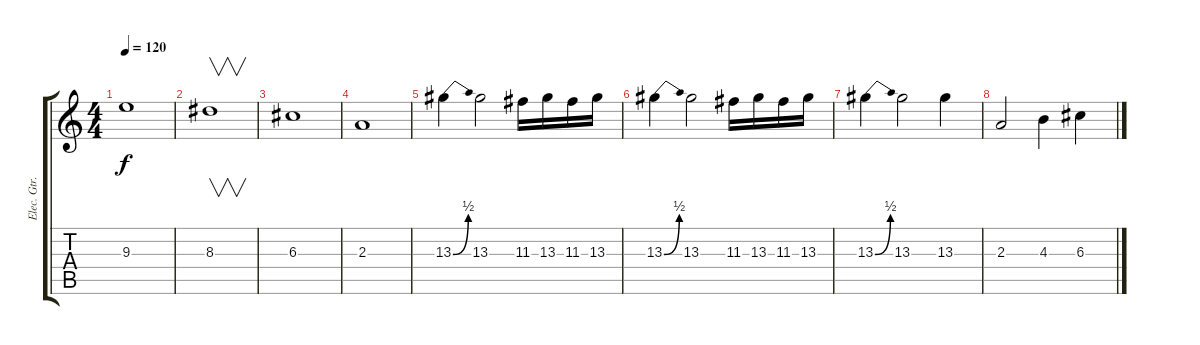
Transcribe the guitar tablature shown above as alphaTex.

\track ("Elec. Gtr." "Elec. Gtr.") {instrument overdrivenguitar}
\staff {score tabs}
\tuning (E4 B3 G3 D3 A2 E2) {hide}
\ts (4 4)
\tempo 120
\clef g2
\ks c
9.3.1{dy f} |
8.3.1{v} |
6.3.1 |
2.3.1 |
13.3{be (bend 0 0 60 2)}.4 13.3.2 11.3.16 13.3.16 11.3.16 13.3.16 |
13.3{be (bend 0 0 60 2)}.4 13.3.2 11.3.16 13.3.16 11.3.16 13.3.16 |
13.3{be (bend 0 0 60 2)}.4 13.3.2 13.3.4 |
2.3.2 4.3.4 6.3.4
